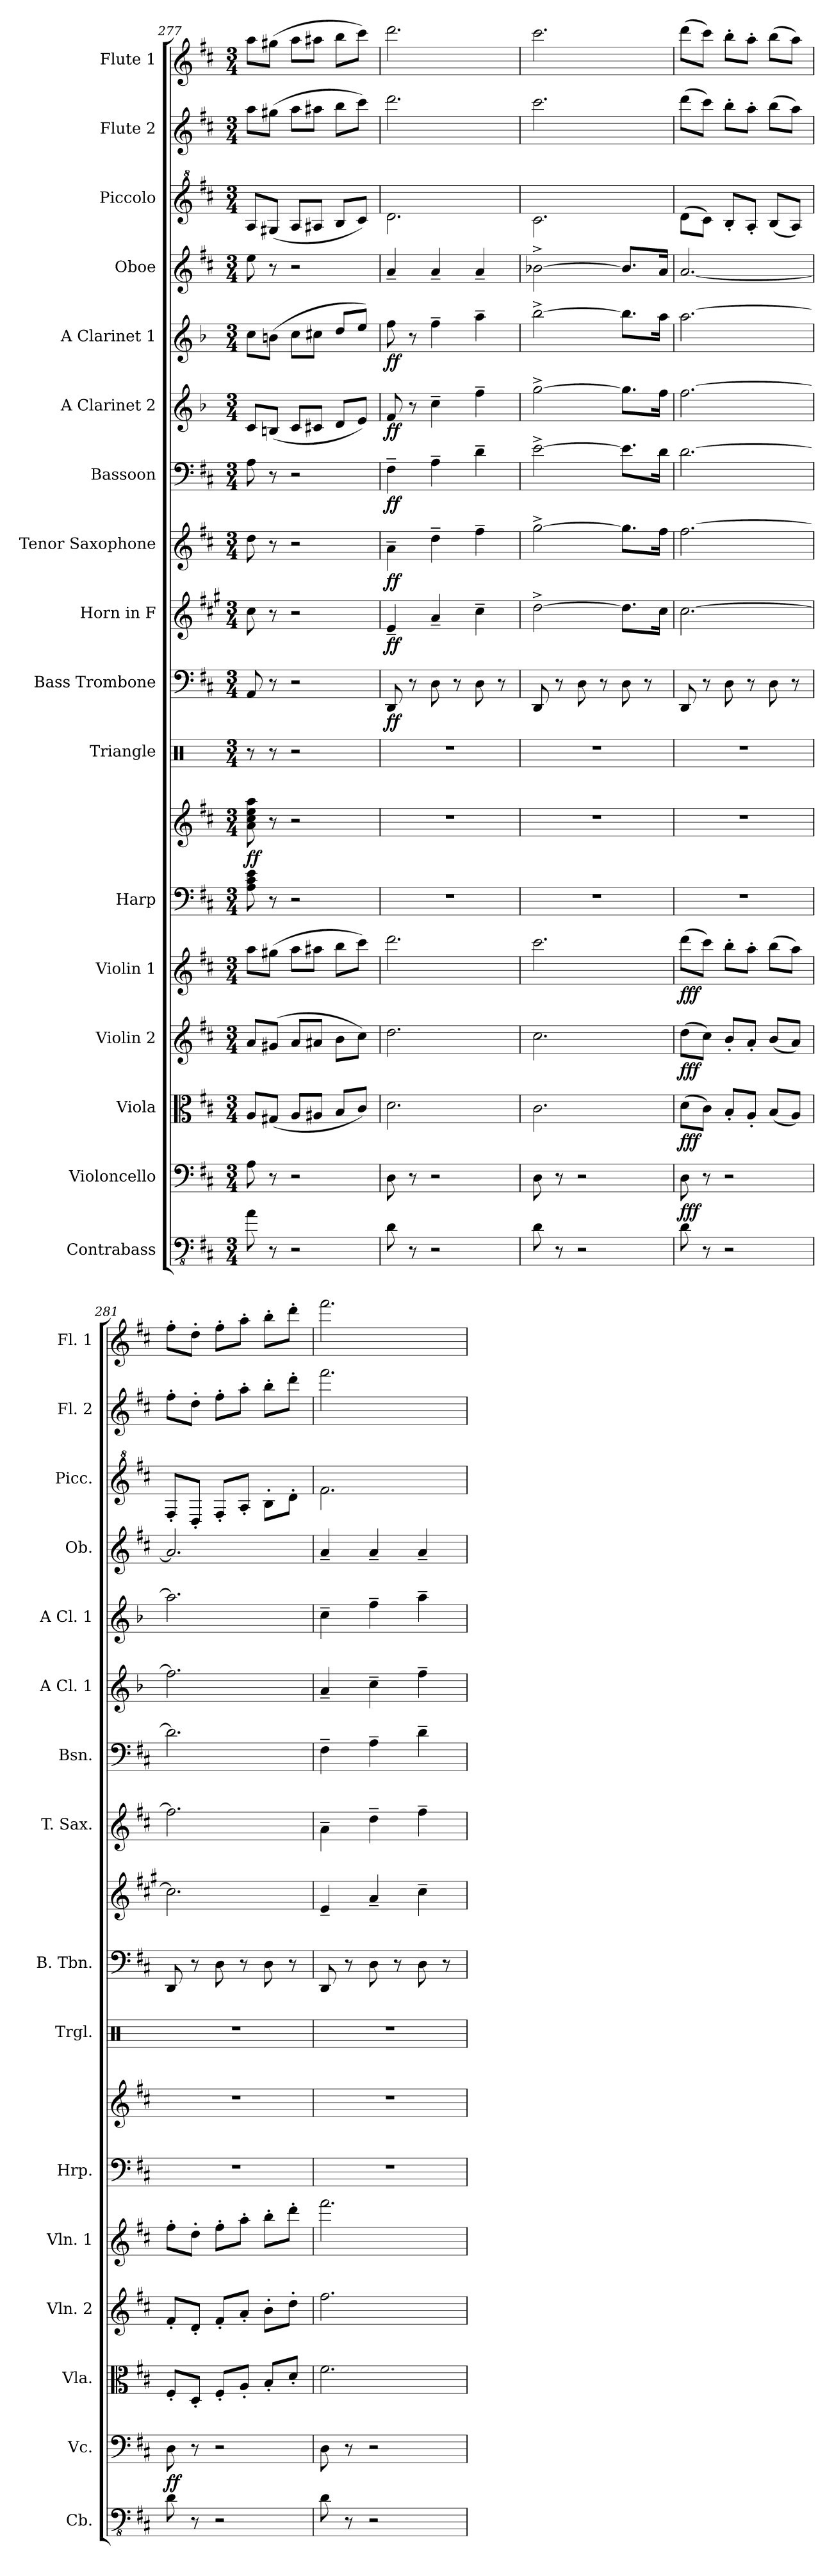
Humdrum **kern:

**kern	**kern	**dynam	**kern	**dynam	**kern	**dynam	**kern	**dynam	**kern	**kern	**dynam	**kern	**kern	**dynam	**kern	**dynam	**kern	**dynam	**kern	**dynam	**kern	**dynam	**kern	**dynam	**kern	**kern	**kern	**kern
*part17	*part16	*part16	*part15	*part15	*part14	*part14	*part13	*part13	*part12	*part12	*part12	*part11	*part10	*part10	*part9	*part9	*part8	*part8	*part7	*part7	*part6	*part6	*part5	*part5	*part4	*part3	*part2	*part1
*staff18	*staff17	*staff17	*staff16	*staff16	*staff15	*staff15	*staff14	*staff14	*staff13	*staff12	*staff12/13	*staff11	*staff10	*staff10	*staff9	*staff9	*staff8	*staff8	*staff7	*staff7	*staff6	*staff6	*staff5	*staff5	*staff4	*staff3	*staff2	*staff1
*I"Contrabass	*I"Violoncello	*	*I"Viola	*	*I"Violin 2	*	*I"Violin 1	*	*I"Harp	*	*	*I"Triangle	*I"Bass Trombone	*	*I"Horn in F	*	*I"Tenor Saxophone	*	*I"Bassoon	*	*I"A Clarinet 2	*	*I"A Clarinet 1	*	*I"Oboe	*I"Piccolo	*I"Flute 2	*I"Flute 1
*I'Cb.	*I'Vc.	*	*I'Vla.	*	*I'Vln. 2	*	*I'Vln. 1	*	*I'Hrp.	*	*	*I'Trgl.	*I'B. Tbn.	*	*	*	*I'T. Sax.	*	*I'Bsn.	*	*I'A Cl. 1	*	*I'A Cl. 1	*	*I'Ob.	*I'Picc.	*I'Fl. 2	*I'Fl. 1
!!LO:PB:g=z
*clefFv4	*clefF4	*	*clefC3	*	*clefG2	*	*clefG2	*	*clefF4	*clefG2	*	*clefX	*clefF4	*	*clefG2	*	*clefG2	*	*clefF4	*	*clefG2	*	*clefG2	*	*clefG2	*clefG^2	*clefG2	*clefG2
*ITrd7c12	*	*	*	*	*	*	*	*	*	*	*	*	*	*	*ITrd4c7	*	*ITrd8c14	*	*	*	*ITrd2c3	*	*ITrd2c3	*	*	*ITrd-7c-12	*	*
*k[f#c#]	*k[f#c#]	*	*k[f#c#]	*	*k[f#c#]	*	*k[f#c#]	*	*k[f#c#]	*k[f#c#]	*	*k[]	*k[f#c#]	*	*k[f#c#]	*	*k[f#c#]	*	*k[f#c#]	*	*k[f#c#]	*	*k[f#c#]	*	*k[f#c#]	*k[f#c#]	*k[f#c#]	*k[f#c#]
*M3/4	*M3/4	*	*M3/4	*	*M3/4	*	*M3/4	*	*M3/4	*M3/4	*	*M3/4	*M3/4	*	*M3/4	*	*M3/4	*	*M3/4	*	*M3/4	*	*M3/4	*	*M3/4	*M3/4	*M3/4	*M3/4
=277	=277	=277	=277	=277	=277	=277	=277	=277	=277	=277	=277	=277	=277	=277	=277	=277	=277	=277	=277	=277	=277	=277	=277	=277	=277	=277	=277	=277
!	!	!	!	!	!	!	!	!	!	!	!LO:DY:b	!	!	!	!	!	!	!	!	!	!	!	!	!	!	!	!	!
8AA\	8A\	.	8A/L	.	8a/L	.	8aa\L	.	8A\ 8c#\ 8e\	8a\ 8cc#\ 8ee\ 8aa\	ff	8r	8AA/	.	8f#\	.	8d\	.	8A\	.	8A/L	.	8a\L	.	8ee\	8aa/L	8aa\L	8aa\L
8r	8r	.	(8G#X/J	.	(8g#X/J	.	(8gg#X\J	.	8r	8r	.	8r	8r	.	8r	.	8r	.	8r	.	(8G#X/J	.	(8g#X\J	.	8r	(8gg#X/J	(8gg#X\J	(8gg#X\J
2r	2r	.	8A/L	.	8a/L	.	8aa\L	.	2r	2r	.	2r	2r	.	2r	.	2r	.	2r	.	8A/L	.	8a\L	.	2r	8aa/L	8aa\L	8aa\L
.	.	.	8A#X/J	.	8a#X/J	.	8aa#X\J	.	.	.	.	.	.	.	.	.	.	.	.	.	8A#X/J	.	8a#X\J	.	.	8aa#X/J	8aa#X\J	8aa#X\J
.	.	.	8B/L	.	8b\L	.	8bb\L	.	.	.	.	.	.	.	.	.	.	.	.	.	8B/L	.	8b/L	.	.	8bb/L	8bb\L	8bb\L
.	.	.	8c#/J)	.	8cc#\J)	.	8ccc#\J)	.	.	.	.	.	.	.	.	.	.	.	.	.	8c#/J)	.	8cc#/J)	.	.	8ccc#/J)	8ccc#\J)	8ccc#\J)
=278	=278	=278	=278	=278	=278	=278	=278	=278	=278	=278	=278	=278	=278	=278	=278	=278	=278	=278	=278	=278	=278	=278	=278	=278	=278	=278	=278	=278
!	!	!LO:DY:b	!	!LO:DY:b	!	!LO:DY:b	!	!LO:DY:b	!	!	!	!	!	!LO:DY:b	!	!LO:DY:b	!	!LO:DY:b	!	!LO:DY:b	!	!LO:DY:b	!	!LO:DY:b	!	!	!	!
8DD\	8D\	other-dynamics	2.d\	other-dynamics	2.dd\	other-dynamics	2.ddd\	other-dynamics	2.r	2.r	.	2.r	8DD/	ff	4A~/	ff	4A~\	ff	4F#~\	ff	8d/	ff	8dd\	ff	4a~/	2.ddd\	2.ddd\	2.ddd\
8r	8r	.	.	.	.	.	.	.	.	.	.	.	8r	.	.	.	.	.	.	.	8r	.	8r	.	.	.	.	.
2r	2r	.	.	.	.	.	.	.	.	.	.	.	8D\	.	4d~/	.	4d~\	.	4A~\	.	4a~\	.	4dd~\	.	4a~/	.	.	.
.	.	.	.	.	.	.	.	.	.	.	.	.	8r	.	.	.	.	.	.	.	.	.	.	.	.	.	.	.
.	.	.	.	.	.	.	.	.	.	.	.	.	8D\	.	4f#~\	.	4f#~\	.	4d~\	.	4dd~\	.	4ff#~\	.	4a~/	.	.	.
.	.	.	.	.	.	.	.	.	.	.	.	.	8r	.	.	.	.	.	.	.	.	.	.	.	.	.	.	.
=279	=279	=279	=279	=279	=279	=279	=279	=279	=279	=279	=279	=279	=279	=279	=279	=279	=279	=279	=279	=279	=279	=279	=279	=279	=279	=279	=279	=279
!	!	!LO:DY:b	!	!LO:DY:b	!	!LO:DY:b	!	!LO:DY:b	!	!	!	!	!	!	!	!	!	!	!	!	!	!	!	!	!	!	!	!
8DD\	8D\	other-dynamics	2.c#\	other-dynamics	2.cc#\	other-dynamics	2.ccc#\	other-dynamics	2.r	2.r	.	2.r	8DD/	.	[2g^\	.	[2g^\	.	[2e^\	.	[2ee^\	.	[2gg^\	.	[2b-X^\	2.ccc#\	2.ccc#\	2.ccc#\
8r	8r	.	.	.	.	.	.	.	.	.	.	.	8r	.	.	.	.	.	.	.	.	.	.	.	.	.	.	.
2r	2r	.	.	.	.	.	.	.	.	.	.	.	8D\	.	.	.	.	.	.	.	.	.	.	.	.	.	.	.
.	.	.	.	.	.	.	.	.	.	.	.	.	8r	.	.	.	.	.	.	.	.	.	.	.	.	.	.	.
.	.	.	.	.	.	.	.	.	.	.	.	.	8D\	.	8.g\L]	.	8.g\L]	.	8.e\L]	.	8.ee\L]	.	8.gg\L]	.	8.b-/L]	.	.	.
.	.	.	.	.	.	.	.	.	.	.	.	.	8r	.	.	.	.	.	.	.	.	.	.	.	.	.	.	.
.	.	.	.	.	.	.	.	.	.	.	.	.	.	.	16f#\Jk	.	16f#\Jk	.	16d\Jk	.	16dd\Jk	.	16ff#\Jk	.	16a/Jk	.	.	.
=280	=280	=280	=280	=280	=280	=280	=280	=280	=280	=280	=280	=280	=280	=280	=280	=280	=280	=280	=280	=280	=280	=280	=280	=280	=280	=280	=280	=280
!	!	!LO:DY:b	!	!LO:DY:b	!	!LO:DY:b	!	!LO:DY:b	!	!	!	!	!	!	!	!	!	!	!	!	!	!	!	!	!	!	!	!
8DD\	8D\	fff	(8d\L	fff	(8dd\L	fff	(8ddd\L	fff	2.r	2.r	.	2.r	8DD/	.	[2.f#\	.	[2.f#\	.	[2.d\	.	[2.dd\	.	[2.ff#\	.	[2.a/	(8ddd\L	(8ddd\L	(8ddd\L
8r	8r	.	8c#\J)	.	8cc#\J)	.	8ccc#\J)	.	.	.	.	.	8r	.	.	.	.	.	.	.	.	.	.	.	.	8ccc#\J)	8ccc#\J)	8ccc#\J)
2r	2r	.	8B'/L	.	8b'/L	.	8bb'\L	.	.	.	.	.	8D\	.	.	.	.	.	.	.	.	.	.	.	.	8bb'/L	8bb'\L	8bb'\L
.	.	.	8A'/J	.	8a'/J	.	8aa'\J	.	.	.	.	.	8r	.	.	.	.	.	.	.	.	.	.	.	.	8aa'/J	8aa'\J	8aa'\J
.	.	.	(8B/L	.	(8b/L	.	(8bb\L	.	.	.	.	.	8D\	.	.	.	.	.	.	.	.	.	.	.	.	(8bb/L	(8bb\L	(8bb\L
.	.	.	8A/J)	.	8a/J)	.	8aa\J)	.	.	.	.	.	8r	.	.	.	.	.	.	.	.	.	.	.	.	8aa/J)	8aa\J)	8aa\J)
=281	=281	=281	=281	=281	=281	=281	=281	=281	=281	=281	=281	=281	=281	=281	=281	=281	=281	=281	=281	=281	=281	=281	=281	=281	=281	=281	=281	=281
!	!	!LO:DY:b	!	!	!	!	!	!	!	!	!	!	!	!	!	!	!	!	!	!	!	!	!	!	!	!	!	!
8DD\	8D\	ff	8F#'/L	.	8f#'/L	.	8ff#'\L	.	2.r	2.r	.	2.r	8DD/	.	2.f#\]	.	2.f#\]	.	2.d\]	.	2.dd\]	.	2.ff#\]	.	2.a/]	8ff#'/L	8ff#'\L	8ff#'\L
8r	8r	.	8D'/J	.	8d'/J	.	8dd'\J	.	.	.	.	.	8r	.	.	.	.	.	.	.	.	.	.	.	.	8dd'/J	8dd'\J	8dd'\J
2r	2r	.	8F#'/L	.	8f#'/L	.	8ff#'\L	.	.	.	.	.	8D\	.	.	.	.	.	.	.	.	.	.	.	.	8ff#'/L	8ff#'\L	8ff#'\L
.	.	.	8A'/J	.	8a'/J	.	8aa'\J	.	.	.	.	.	8r	.	.	.	.	.	.	.	.	.	.	.	.	8aa'/J	8aa'\J	8aa'\J
.	.	.	8B'/L	.	8b'\L	.	8bb'\L	.	.	.	.	.	8D\	.	.	.	.	.	.	.	.	.	.	.	.	8bb'\L	8bb'\L	8bb'\L
.	.	.	8d'/J	.	8dd'\J	.	8ddd'\J	.	.	.	.	.	8r	.	.	.	.	.	.	.	.	.	.	.	.	8ddd'\J	8ddd'\J	8ddd'\J
=282	=282	=282	=282	=282	=282	=282	=282	=282	=282	=282	=282	=282	=282	=282	=282	=282	=282	=282	=282	=282	=282	=282	=282	=282	=282	=282	=282	=282
!	!	!LO:DY:b	!	!LO:DY:b	!	!LO:DY:b	!	!LO:DY:b	!	!	!	!	!	!	!	!	!	!	!	!	!	!	!	!	!	!	!	!
8DD\	8D\	other-dynamics	2.f#\	other-dynamics	2.ff#\	other-dynamics	2.fff#\	other-dynamics	2.r	2.r	.	2.r	8DD/	.	4A~/	.	4A~\	.	4F#~\	.	4f#~/	.	4a~\	.	4a~/	2.fff#\	2.fff#\	2.fff#\
8r	8r	.	.	.	.	.	.	.	.	.	.	.	8r	.	.	.	.	.	.	.	.	.	.	.	.	.	.	.
2r	2r	.	.	.	.	.	.	.	.	.	.	.	8D\	.	4d~/	.	4d~\	.	4A~\	.	4a~\	.	4dd~\	.	4a~/	.	.	.
.	.	.	.	.	.	.	.	.	.	.	.	.	8r	.	.	.	.	.	.	.	.	.	.	.	.	.	.	.
.	.	.	.	.	.	.	.	.	.	.	.	.	8D\	.	4f#~\	.	4f#~\	.	4d~\	.	4dd~\	.	4ff#~\	.	4a~/	.	.	.
.	.	.	.	.	.	.	.	.	.	.	.	.	8r	.	.	.	.	.	.	.	.	.	.	.	.	.	.	.
=	=	=	=	=	=	=	=	=	=	=	=	=	=	=	=	=	=	=	=	=	=	=	=	=	=	=	=	=
*-	*-	*-	*-	*-	*-	*-	*-	*-	*-	*-	*-	*-	*-	*-	*-	*-	*-	*-	*-	*-	*-	*-	*-	*-	*-	*-	*-	*-
